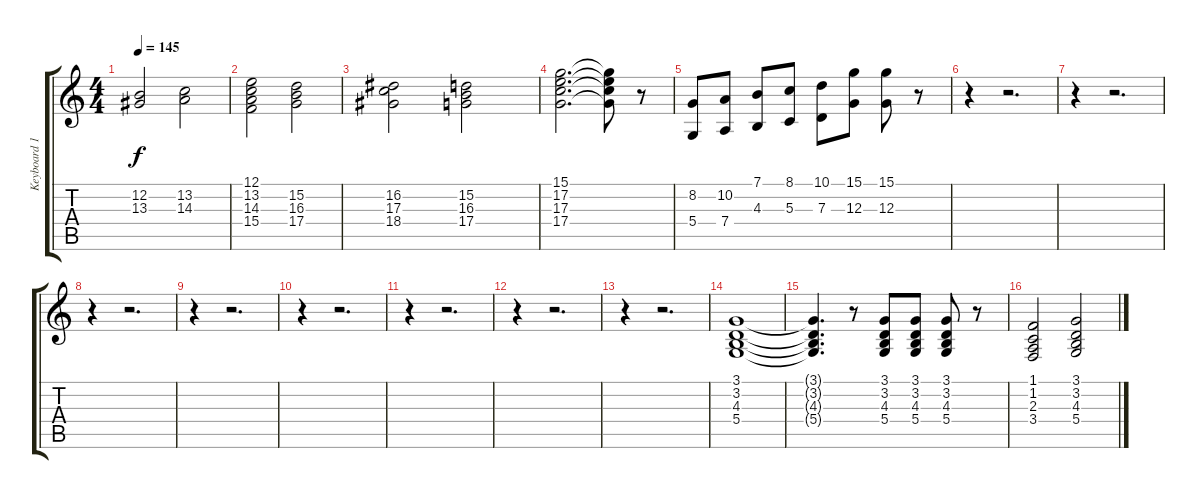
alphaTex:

\track ("Keyboard 1 : Kotobuki Tsumugi" "Keyboard 1") {instrument lead2sawtooth}
\staff {score tabs}
\tuning (E4 B3 G3 D3 A2 E2) {hide}
\ts (4 4)
\tempo 145
\clef g2
\ks c
(12.2 13.3).2{dy f} (13.2 14.3).2 |
(12.1 13.2 14.3 15.4).2 (15.2 16.3 17.4).2 |
(16.2 17.3 18.4).2 (15.2 16.3 17.4).2 |
(15.1 17.2 17.3 17.4).2{d} (15.1{t} 17.2{t} 17.3{t} 17.4{t}).8 r.8 |
(8.2 5.4).8 (10.2 7.4).8 (7.1 4.3).8 (8.1 5.3).8 (10.1 7.3).8 (15.1 12.3).8 (15.1 12.3).8 r.8 |
r.4 r.2{d} |
r.4 r.2{d} |
r.4 r.2{d} |
r.4 r.2{d} |
r.4 r.2{d} |
r.4 r.2{d} |
r.4 r.2{d} |
r.4 r.2{d} |
(3.1 3.2 4.3 5.4).1 |
(3.1{t} 3.2{t} 4.3{t} 5.4{t}).4{d} r.8 (3.1 3.2 4.3 5.4).8 (3.1 3.2 4.3 5.4).8 (3.1 3.2 4.3 5.4).8 r.8 |
(1.1 1.2 2.3 3.4).2 (3.1 3.2 4.3 5.4).2
